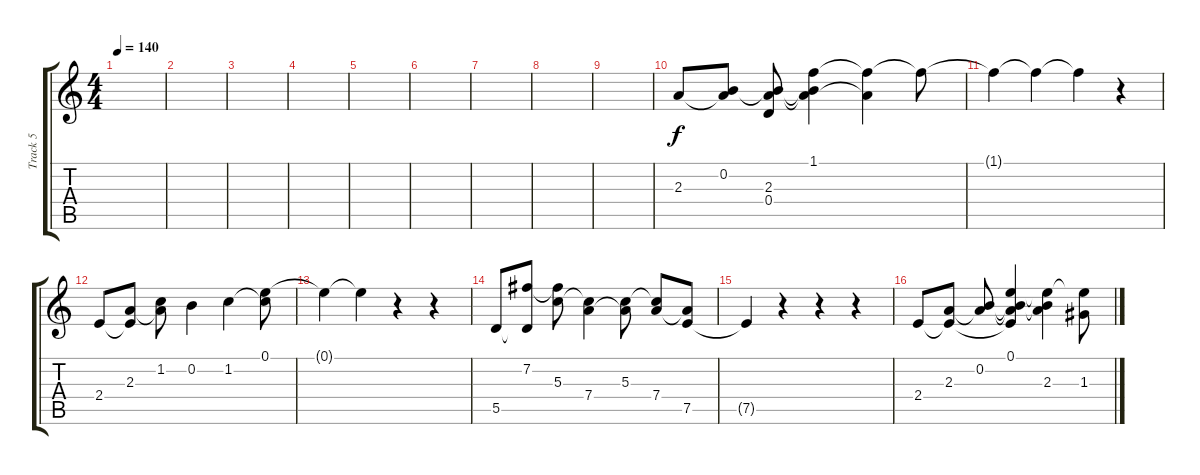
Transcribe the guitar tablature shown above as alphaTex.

\track ("Track 5" "Track 5") {instrument electricguitarclean}
\staff {score tabs}
\tuning (E4 B3 G3 D3 A2 E2) {hide}
\ts (4 4)
\tempo 140
\clef g2
\ks c
|
|
|
|
|
|
|
|
|
2.3.8 (0.2 2.3{t}).8 (0.2{t} 2.3 0.4).8 (1.1 0.2{t} 2.3{t}).4 (1.1{t} 2.3{t}).4 1.1{t}.8 |
1.1{t}.4 1.1{t}.4 1.1{t}.4 r.4 |
2.4.8 (2.3 2.4{t}).8 (1.2 2.3{t}).8 0.2.4 1.2.4 (0.1 1.2{t}).8 |
0.1{t}.4 0.1{t}.4 r.4 r.4 |
5.5.8 (7.2 5.5{t}).8 (7.2{t} 5.3).8 (5.3{t} 7.4).4 (5.3 7.4{t}).8 (5.3{t} 7.4).8 (7.4{t} 7.5).8 |
7.5{t}.4 r.4 r.4 r.4 |
2.4.8 (2.3 2.4{t}).8 (0.2 2.3{t}).8 (0.1 0.2{t} 2.3{t} 2.4{t}).4 (0.1{t} 0.2{t} 2.3).4 (0.1{t} 1.3).8
